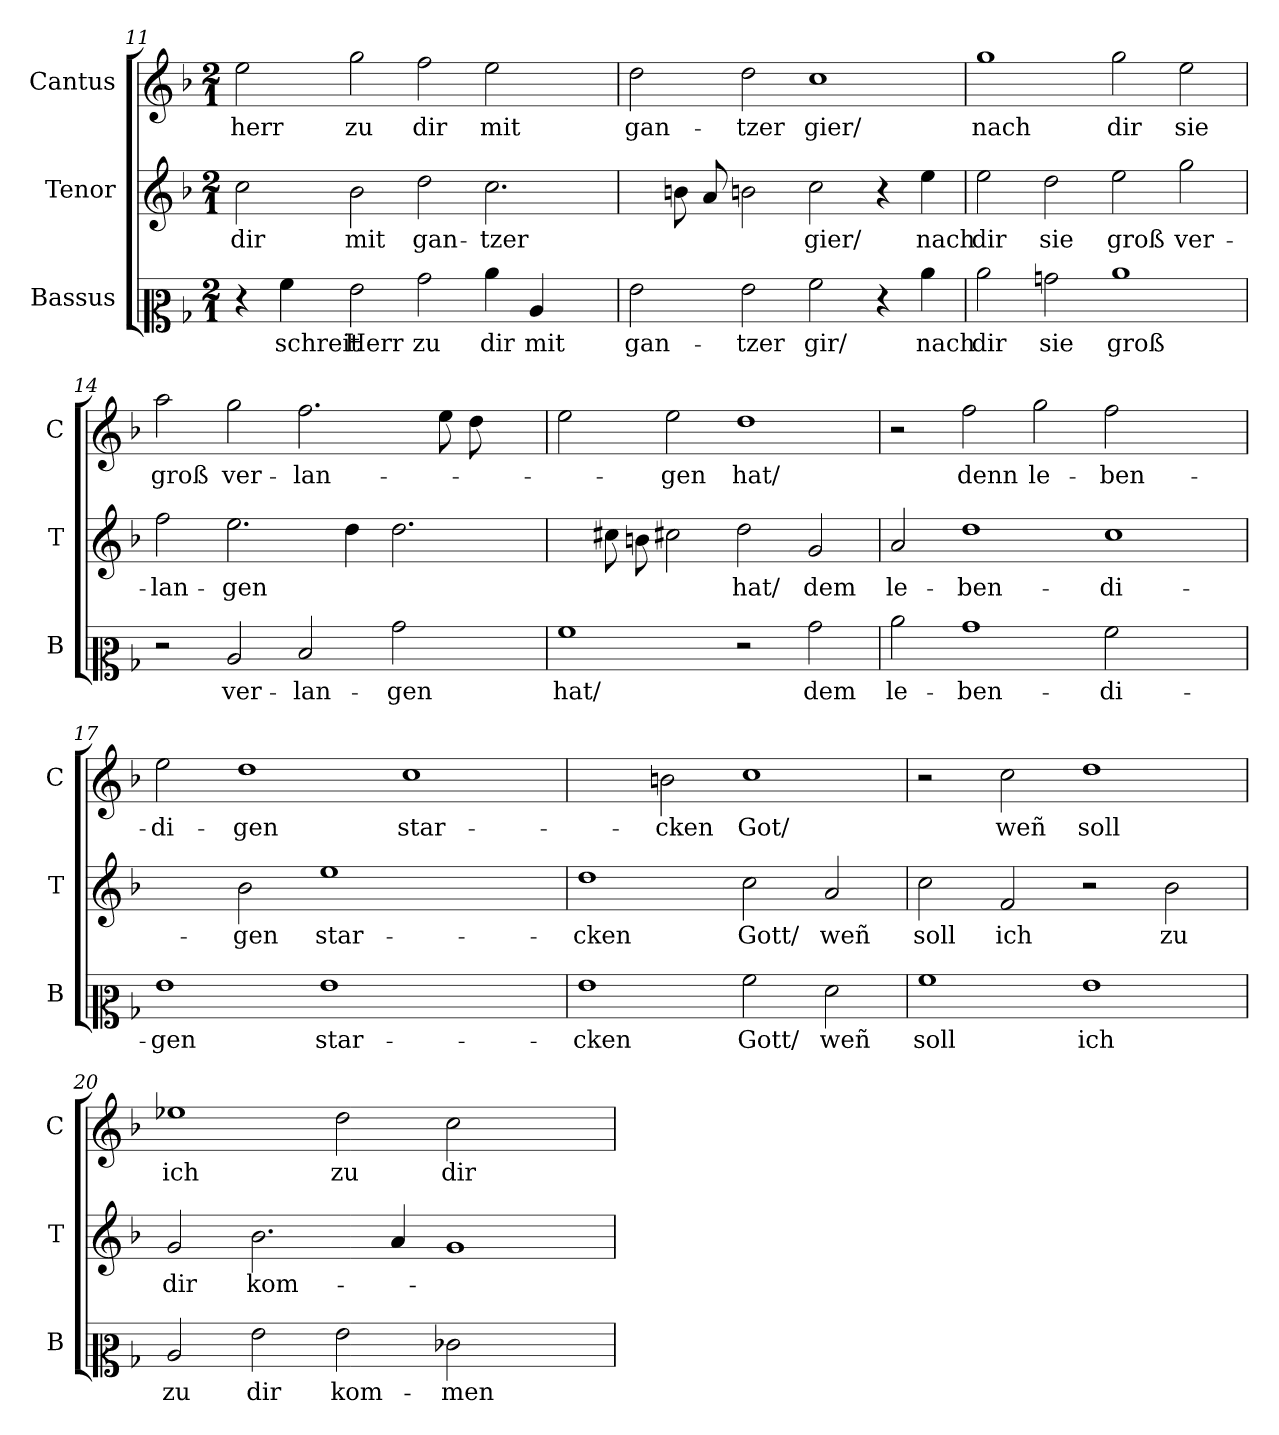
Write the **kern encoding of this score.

**kern	**text	**kern	**text	**kern	**text
*part3	*part3	*part2	*part2	*part1	*part1
*staff3	*staff3	*staff2	*staff2	*staff1	*staff1
*I"Bassus	*	*I"Tenor	*	*I"Cantus	*
*I'B	*	*I'T	*	*I'C	*
*clefC2	*	*clefG2	*	*clefG2	*
*k[b-]	*	*k[b-]	*	*k[b-]	*
*C:mix	*	*C:mix	*	*C:mix	*
*M2/1	*	*M2/1	*	*M2/1	*
=11	=11	=11	=11	=11	=11
4r	.	2cc	dir	2ee	herr
4a	schreit	.	.	.	.
2g	Herr	2b-	mit	2gg	zu
2b-	zu	2dd	gan-	2ff	dir
4cc	dir	2.cc	-tzer	2ee	mit
4c	mit	.	.	.	.
4ryy	.	.	.	4ryy	.
=12	=12	=12	=12	=12	=12
2g	gan-	4ryy	.	2dd	gan-
.	.	8bn	.	.	.
.	.	8a	.	.	.
2g	-tzer	2bn	.	2dd	-tzer
2a	gir/	2cc	gier/	1cc	gier/
4r	.	4r	.	.	.
4cc	nach	4ee	nach	.	.
=13	=13	=13	=13	=13	=13
2cc	dir	2ee	dir	1gg	nach
2bn	sie	2dd	sie	.	.
1cc	groß	2ee	groß	2gg	dir
.	.	2gg	ver-	2ee	sie
=14	=14	=14	=14	=14	=14
2r	.	2ff	-lan-	2aa	groß
2c	ver-	2.ee	-gen	2gg	ver-
2d	-lan-	.	.	2.ff	-lan-
.	.	4dd	.	.	.
2b-	-gen	2.dd	.	.	.
.	.	.	.	8ee	.
.	.	.	.	8dd	.
4ryy	.	.	.	4ryy	.
=15	=15	=15	=15	=15	=15
1a	hat/	4ryy	.	2ee	.
.	.	8cc#X	.	.	.
.	.	8bn	.	.	.
.	.	2cc#X	.	2ee	-gen
2r	.	2dd	hat/	1dd	hat/
2b-	dem	2g	dem	.	.
=16	=16	=16	=16	=16	=16
2cc	le-	2a	le-	2r	.
1b-	-ben-	1dd	-ben-	2ff	denn
.	.	.	.	2gg	le-
2a	-di-	1cc	-di-	2ff	-ben-
2ryy	.	.	.	2ryy	.
=17	=17	=17	=17	=17	=17
1g	-gen	2ryy	.	2ee	-di-
.	.	2b-	-gen	1dd	-gen
1g	star-	1ee	star-	.	.
.	.	.	.	1cc	star-
2ryy	.	2ryy	.	.	.
=18	=18	=18	=18	=18	=18
1g	-cken	1dd	-cken	2ryy	.
.	.	.	.	2bn	-cken
2a	Gott/	2cc	Gott/	1cc	Got/
2f	weñ	2a	weñ	.	.
=19	=19	=19	=19	=19	=19
1a	soll	2cc	soll	2r	.
.	.	2f	ich	2cc	weñ
1g	ich	2r	.	1dd	soll
.	.	2b-	zu	.	.
=20	=20	=20	=20	=20	=20
2c	zu	2g	dir	1ee-X	ich
2g	dir	2.b-	kom-	.	.
2g	kom-	.	.	2dd	zu
.	.	4a	.	.	.
2e-X	-men	1g	.	2cc	dir
2ryy	.	.	.	2ryy	.
=	=	=	=	=	=
*-	*-	*-	*-	*-	*-
